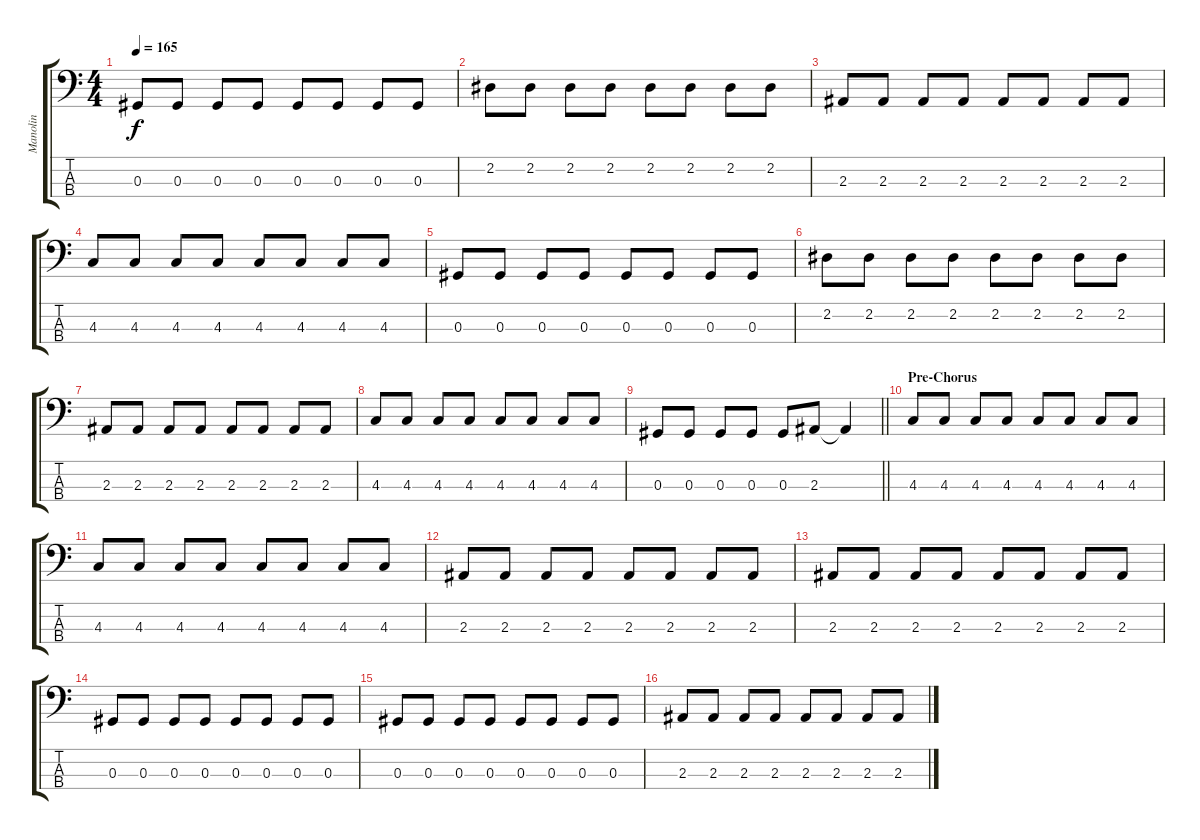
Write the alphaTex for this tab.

\track ("Manolin" "Manolin") {instrument electricbasspick}
\staff {score tabs}
\tuning (Gb2 Db2 Ab1 Eb1) {hide}
\ts (4 4)
\tempo 165
\clef f4
\ks c
0.3.8{dy f} 0.3.8 0.3.8 0.3.8 0.3.8 0.3.8 0.3.8 0.3.8 |
2.2.8 2.2.8 2.2.8 2.2.8 2.2.8 2.2.8 2.2.8 2.2.8 |
2.3.8 2.3.8 2.3.8 2.3.8 2.3.8 2.3.8 2.3.8 2.3.8 |
4.3.8 4.3.8 4.3.8 4.3.8 4.3.8 4.3.8 4.3.8 4.3.8 |
0.3.8 0.3.8 0.3.8 0.3.8 0.3.8 0.3.8 0.3.8 0.3.8 |
2.2.8 2.2.8 2.2.8 2.2.8 2.2.8 2.2.8 2.2.8 2.2.8 |
2.3.8 2.3.8 2.3.8 2.3.8 2.3.8 2.3.8 2.3.8 2.3.8 |
4.3.8 4.3.8 4.3.8 4.3.8 4.3.8 4.3.8 4.3.8 4.3.8 |
\barLineRight lightlight
0.3.8 0.3.8 0.3.8 0.3.8 0.3.8 2.3.8 2.3{t}.4 |
\section ("" "Pre-Chorus")
4.3.8 4.3.8 4.3.8 4.3.8 4.3.8 4.3.8 4.3.8 4.3.8 |
4.3.8 4.3.8 4.3.8 4.3.8 4.3.8 4.3.8 4.3.8 4.3.8 |
2.3.8 2.3.8 2.3.8 2.3.8 2.3.8 2.3.8 2.3.8 2.3.8 |
2.3.8 2.3.8 2.3.8 2.3.8 2.3.8 2.3.8 2.3.8 2.3.8 |
0.3.8 0.3.8 0.3.8 0.3.8 0.3.8 0.3.8 0.3.8 0.3.8 |
0.3.8 0.3.8 0.3.8 0.3.8 0.3.8 0.3.8 0.3.8 0.3.8 |
2.3.8 2.3.8 2.3.8 2.3.8 2.3.8 2.3.8 2.3.8 2.3.8
